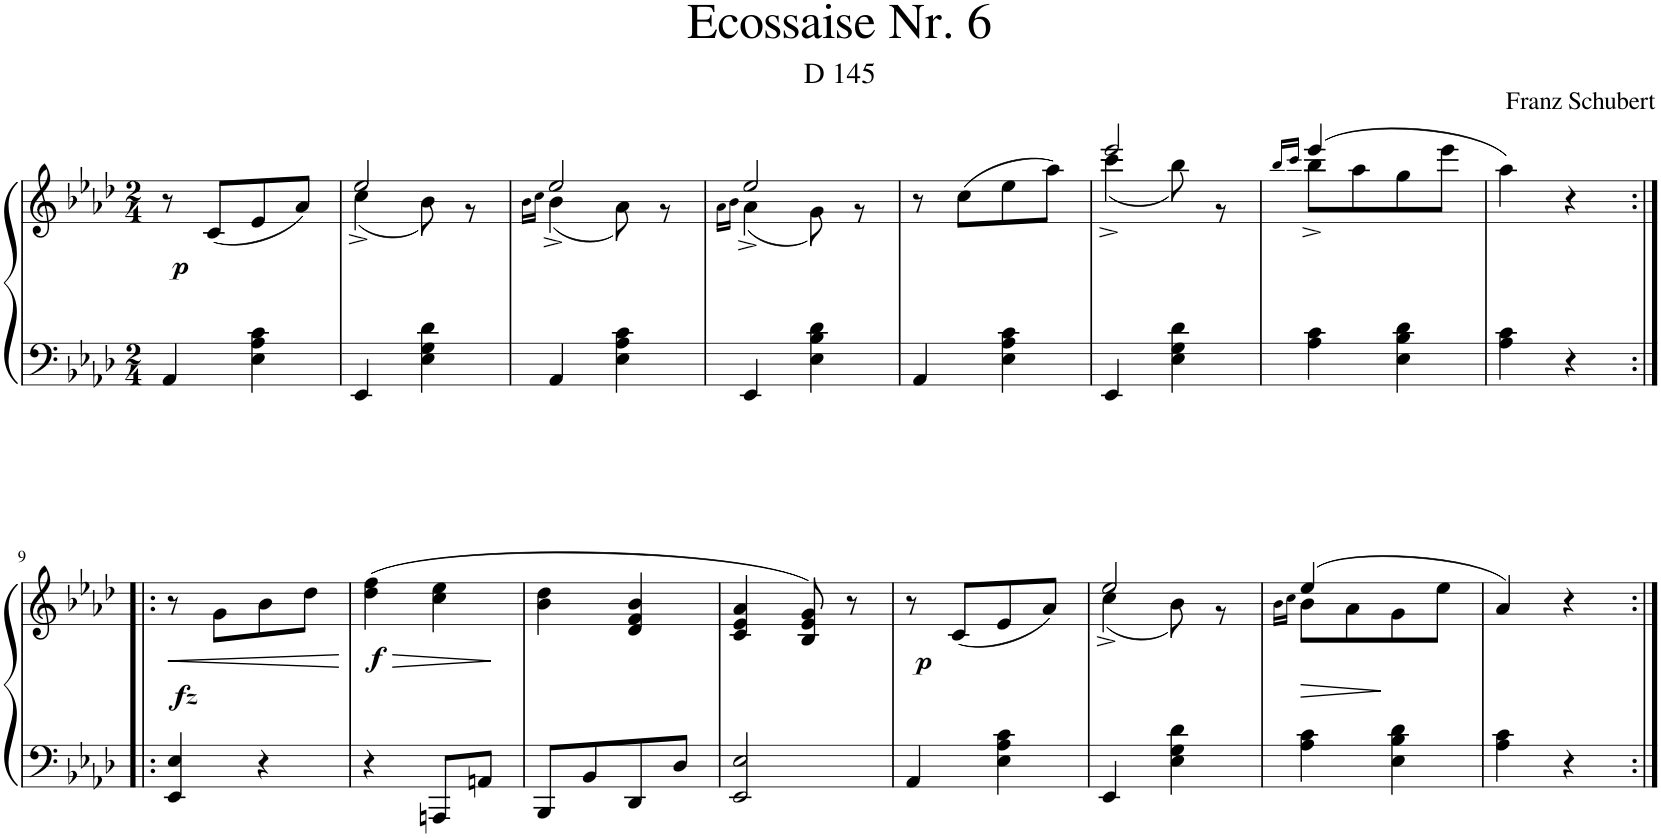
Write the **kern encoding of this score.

**kern	**kern	**dynam
*part1	*part1	*part1
*staff2	*staff1	*staff1/2
*I"Piano	*	*
*I'Pno.	*	*
*clefF4	*clefG2	*
*k[b-e-a-d-]	*k[b-e-a-d-]	*
*M2/4	*M2/4	*
=1	=1	=1
!	!	!LO:DY:b
4AA-/	8r	p
.	(8c/L	.
4E-\ 4A-\ 4c\	8e-/	.
.	8a-/J)	.
=2	=2	=2
*	*^	*
4EE-/	2ee-/	(4cc^\	.
4E-\ 4G\ 4d-\	.	8b-\)	.
.	.	8r	.
=3	=3	=3	=3
.	.	16qb-\LL	.
.	.	16qcc\JJ	.
4AA-/	2ee-/	(4b-^\	.
4E-\ 4A-\ 4c\	.	8a-\)	.
.	.	8r	.
=4	=4	=4	=4
.	.	16qa-\LL	.
.	.	16qb-\JJ	.
4EE-/	2ee-/	(4a-^\	.
4E-\ 4B-\ 4d-\	.	8g\)	.
.	.	8r	.
*	*v	*v	*
=5	=5	=5
4AA-/	8r	.
.	(8cc\L	.
4E-\ 4A-\ 4c\	8ee-\	.
.	8aa-\J)	.
=6	=6	=6
*	*^	*
4EE-/	2eee-/	(4ccc^\	.
4E-\ 4G\ 4d-\	.	8bb-\)	.
.	.	8r	.
=7	=7	=7	=7
.	.	16qbb-/LL	.
.	.	16qccc/JJ	.
4A-\ 4c\	(4eee-/	8bb-^\L	.
.	.	8aa-\	.
4E-\ 4B-\ 4d-\	4ryy	8gg\	.
.	.	8eee-\J	.
*	*v	*v	*
=8	=8	=8
4A-\ 4c\	4aa-\)	.
4r	4r	.
!!LO:LB:g=z
=9:|!|:	=9:|!|:	=9:|!|:
!	!	!LO:HP:b
!	!	!LO:DY:n=1:a=2
4EE-/ 4E-/	8r	< fz
.	8g\L	.
4r	8b-\	.
.	8dd-\J	.
.	.	[
=10	=10	=10
!	!	!LO:HP:b
!	!	!LO:DY:n=1:b
4r	(4dd-\ 4ff\	> f
8AAAn/L	4cc\ 4ee-\	.
8AAn/J	.	.
.	.	]
=11	=11	=11
8BBB-/L	4b-\ 4dd-\	.
8BB-/	.	.
8DD-/	4d-/ 4f/ 4b-/	.
8D-/J	.	.
=12	=12	=12
2EE-/ 2E-/	4c/ 4e-/ 4a-/	.
.	8B-/ 8e-/ 8g/)	.
.	8r	.
=13	=13	=13
!	!	!LO:DY:b
4AA-/	8r	p
.	(8c/L	.
4E-\ 4A-\ 4c\	8e-/	.
.	8a-/J)	.
=14	=14	=14
*	*^	*
4EE-/	2ee-/	(4cc^\	.
4E-\ 4G\ 4d-\	.	8b-\)	.
.	.	8r	.
=15	=15	=15	=15
.	.	16qb-\LL	.
.	.	16qcc\JJ	.
4A-\ 4c\	(4ee-/	8b-\L	.
.	.	8a-\	.
4E-\ 4B-\ 4d-\	4ryy	8g\	.
.	.	8ee-\J	.
*	*v	*v	*
=16	=16	=16
4A-\ 4c\	4a-/)	.
4r	4r	.
=:|!	=:|!	=:|!
*-	*-	*-
